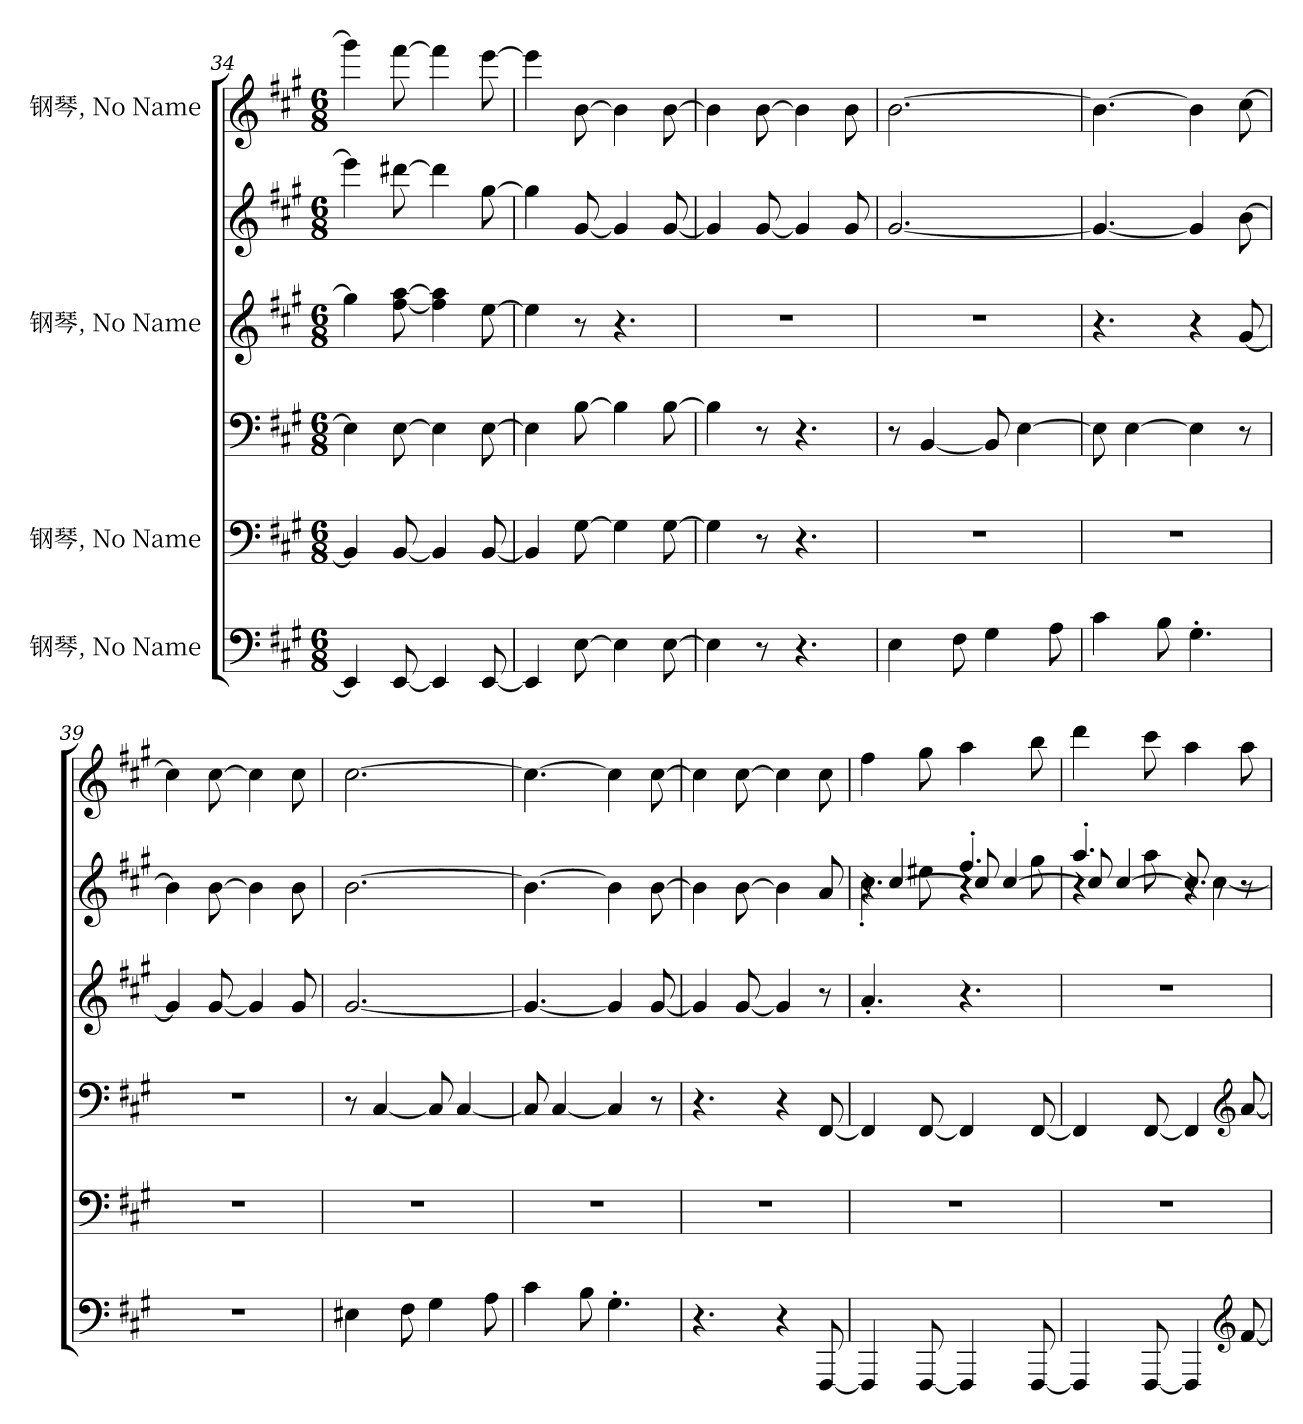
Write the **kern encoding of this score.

**kern	**kern	**kern	**kern	**kern	**kern
*part4	*part3	*part3	*part2	*part2	*part1
*staff6	*staff5	*staff4	*staff3	*staff2	*staff1
*I"钢琴, No Name	*I"钢琴, No Name	*	*I"钢琴, No Name	*	*I"钢琴, No Name
*clefF4	*clefF4	*clefF4	*clefG2	*clefG2	*clefG2
*k[f#c#g#]	*k[f#c#g#]	*k[f#c#g#]	*k[f#c#g#]	*k[f#c#g#]	*k[f#c#g#]
*M6/8	*M6/8	*M6/8	*M6/8	*M6/8	*M6/8
=34	=34	=34	=34	=34	=34
4EE/]	4BB/]	4E\]	4gg#\]	4eee\]	4ggg#\]
[8EE/	[8BB/	[8E\	[8ff#\ [8aa\	[8ddd#X\	[8fff#\
4EE/]	4BB/]	4E\]	4ff#\] 4aa\]	4ddd#\]	4fff#\]
[8EE/	[8BB/	[8E\	[8ee\	[8gg#\	[8eee\
=35	=35	=35	=35	=35	=35
*	*	*	*	*	*MM89
4EE/]	4BB/]	4E\]	4ee\]	4gg#\]	4eee\]
*	*	*	*	*	*MM92
[8E\	[8G#\	[8B\	8r	[8g#/	[8b\
4E\]	4G#\]	4B\]	4.r	4g#/]	4b\]
[8E\	[8G#\	[8B\	.	[8g#/	[8b\
!!LO:LB:g=z
=36	=36	=36	=36	=36	=36
4E\]	4G#\]	4B\]	2.r	4g#/]	4b\]
8r	8r	8r	.	[8g#/	[8b\
4.r	4.r	4.r	.	4g#/]	4b\]
*	*	*	*	*	*MM91
.	.	.	.	8g#/	8b\
=37	=37	=37	=37	=37	=37
*	*	*	*	*	*MM98
4E\	2.r	8r	2.r	[2.g#/	[2.b\
.	.	[4BB/	.	.	.
8F#\	.	.	.	.	.
4G#\	.	8BB/]	.	.	.
.	.	[4E\	.	.	.
8A\	.	.	.	.	.
=38	=38	=38	=38	=38	=38
*	*	*	*	*	*MM98
4c#\	2.r	8E\]	4.r	4.g#/_	4.b\_
.	.	[4E\	.	.	.
8B\	.	.	.	.	.
4.G#'\	.	4E\]	4r	4g#/]	4b\]
*	*	*	*	*	*MM94
.	.	8r	[8g#/	[8b\	[8cc#\
=39	=39	=39	=39	=39	=39
2.r	2.r	2.r	4g#/]	4b\]	4cc#\]
.	.	.	[8g#/	[8b\	[8cc#\
.	.	.	4g#/]	4b\]	4cc#\]
.	.	.	8g#/	8b\	8cc#\
=40	=40	=40	=40	=40	=40
*	*	*	*	*	*MM98
4E#X\	2.r	8r	[2.g#/	[2.b\	[2.cc#\
.	.	[4C#/	.	.	.
8F#\	.	.	.	.	.
4G#\	.	8C#/]	.	.	.
.	.	[4C#/	.	.	.
8A\	.	.	.	.	.
=41	=41	=41	=41	=41	=41
*	*	*	*	*	*MM98
4c#\	2.r	8C#/]	4.g#/_	4.b\_	4.cc#\_
.	.	[4C#/	.	.	.
8B\	.	.	.	.	.
4.G#'\	.	4C#/]	4g#/]	4b\]	4cc#\]
*	*	*	*	*	*MM94
.	.	8r	[8g#/	[8b\	[8cc#\
=42	=42	=42	=42	=42	=42
4.r	2.r	4.r	4g#/]	4b\]	4cc#\]
.	.	.	[8g#/	[8b\	[8cc#\
4r	.	4r	4g#/]	4b\]	4cc#\]
[8FFF#/	.	[8FF#/	8r	8a/	8cc#\
!!LO:PB:g=z
=43	=43	=43	=43	=43	=43
*	*	*	*	*	*MM98
*	*	*	*	*^	*
*	*	*	*	*	*^	*
4FFF#/]	2.r	4FF#/]	4.a'/	4.r	4cc#'\	8r	4ff#\
.	.	.	.	.	.	[4cc#/	.
[8FFF#/	.	[8FF#/	.	.	8ee#X\	.	8gg#\
4FFF#/]	.	4FF#/]	4.r	4.ff#'/	4r	8cc#/]	4aa\
.	.	.	.	.	.	[4cc#/	.
[8FFF#/	.	[8FF#/	.	.	8gg#\	.	8bb\
=44	=44	=44	=44	=44	=44	=44	=44
*	*	*	*	*	*	*	*MM98
4FFF#/]	2.r	4FF#/]	2.r	4.aa'/	4r	8cc#/]	4ddd\
.	.	.	.	.	.	[4cc#/	.
[8FFF#/	.	[8FF#/	.	.	8aa\	.	8ccc#\
4FFF#/]	.	4FF#/]	.	4.r	8r	8cc#/]	4aa\
.	.	.	.	.	[4cc#\	8r	.
*clefG2	*	*clefG2	*	*	*	*	*
[8f#/	.	[8a/	.	.	.	8r	8aa\
*	*	*	*	*v	*v	*v	*
=	=	=	=	=	=
*-	*-	*-	*-	*-	*-
